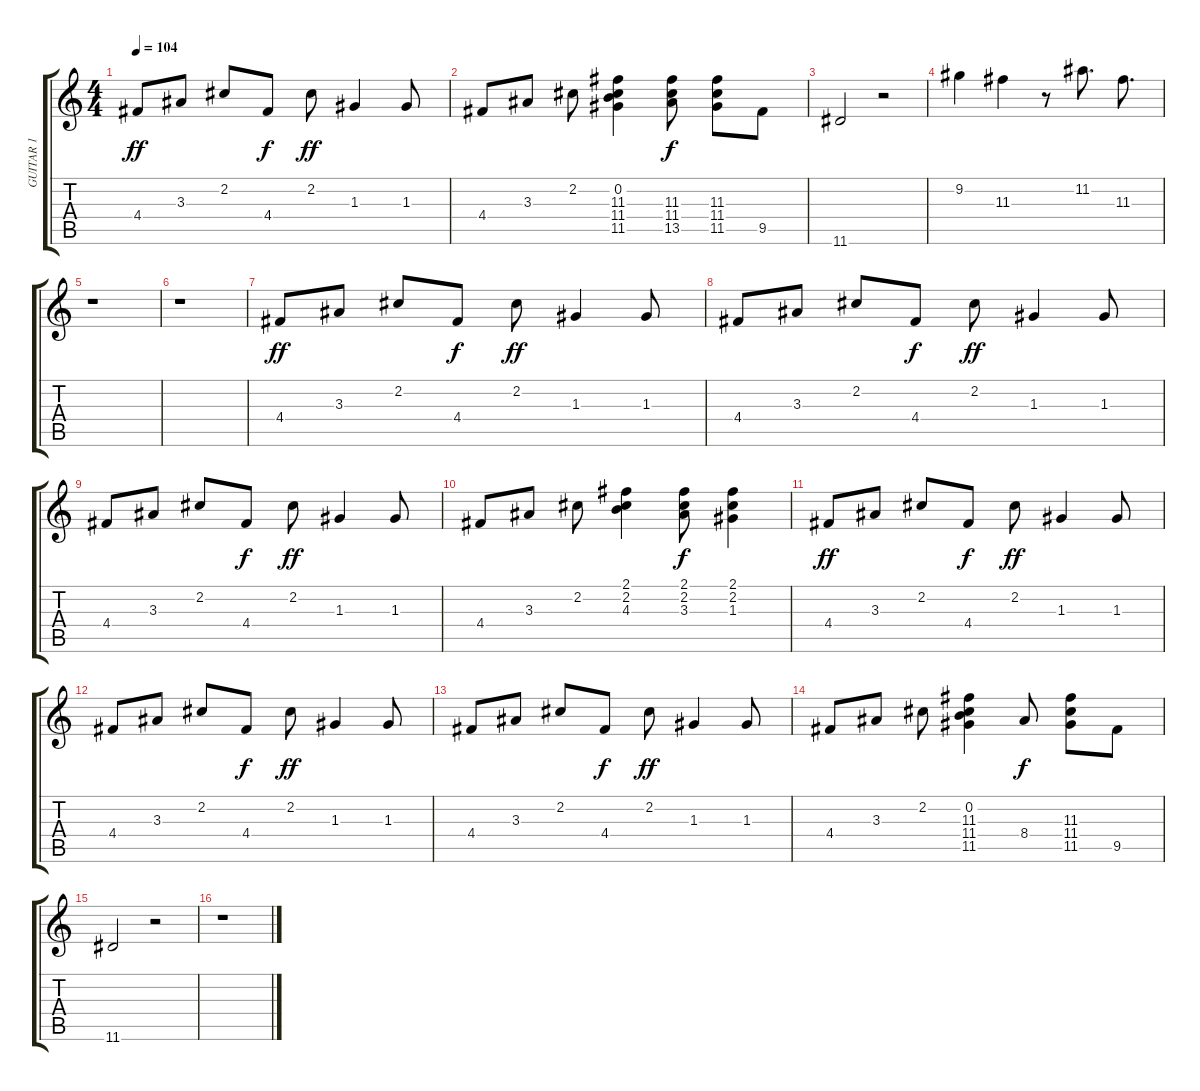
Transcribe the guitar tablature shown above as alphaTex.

\track ("GUITAR 1" "GUITAR 1") {instrument electricguitarclean}
\staff {score tabs}
\tuning (E4 B3 G3 D3 A2 E2) {hide}
\ts (4 4)
\tempo 104
\clef g2
\ks c
4.4.8{dy ff} 3.3.8 2.2.8 4.4.8{dy f} 2.2.8{dy ff} 1.3.4 1.3.8 |
4.4.8 3.3.8 2.2.8 (0.2 11.3 11.4 11.5).4 (11.3 11.4 13.5).8{dy f} (11.3 11.4 11.5).8 9.5.8 |
11.6.2 r.2 |
9.2.4 11.3.4 r.8 11.2.8{d} 11.3.8{d} |
r.1 |
r.1 |
4.4.8{dy ff} 3.3.8 2.2.8 4.4.8{dy f} 2.2.8{dy ff} 1.3.4 1.3.8 |
4.4.8 3.3.8 2.2.8 4.4.8{dy f} 2.2.8{dy ff} 1.3.4 1.3.8 |
4.4.8 3.3.8 2.2.8 4.4.8{dy f} 2.2.8{dy ff} 1.3.4 1.3.8 |
4.4.8 3.3.8 2.2.8 (2.1 2.2 4.3).4 (2.1 2.2 3.3).8{dy f} (2.1 2.2 1.3).4 |
4.4.8{dy ff} 3.3.8 2.2.8 4.4.8{dy f} 2.2.8{dy ff} 1.3.4 1.3.8 |
4.4.8 3.3.8 2.2.8 4.4.8{dy f} 2.2.8{dy ff} 1.3.4 1.3.8 |
4.4.8 3.3.8 2.2.8 4.4.8{dy f} 2.2.8{dy ff} 1.3.4 1.3.8 |
4.4.8 3.3.8 2.2.8 (0.2 11.3 11.4 11.5).4 8.4.8{dy f} (11.3 11.4 11.5).8 9.5.8 |
11.6.2 r.2 |
r.1
